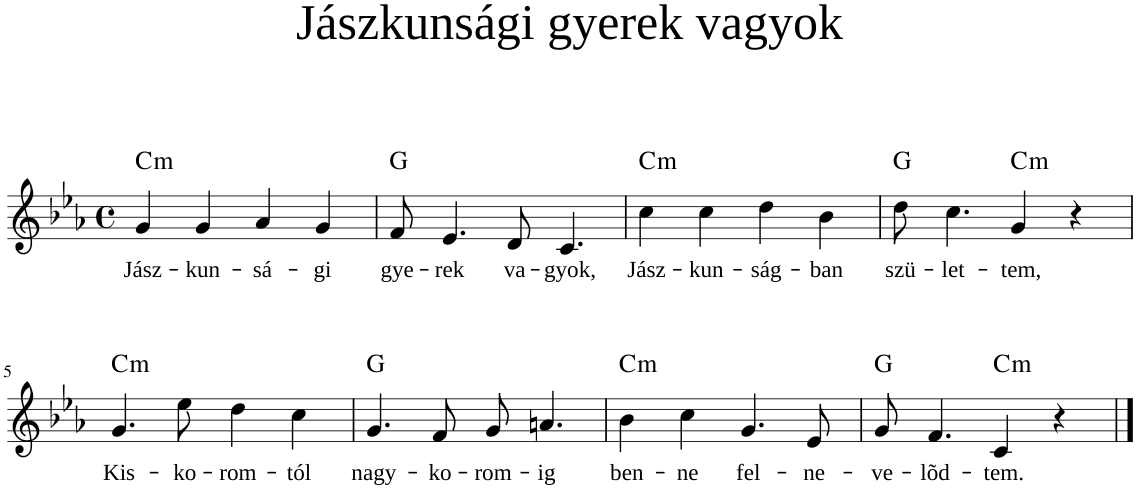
**kern	**text	**harte
*part1	*part1	*part1
*staff1	*staff1	*
*I"Piano	*	*
*I'Pno	*	*
*clefG2	*	*
*k[b-e-a-]	*	*
*M4/4	*	*
*met(c)	*	*
=1	=1	=1
!	!LO:LY:b	!LO:H:kt=m
4g/	Jász-	C:min
!	!LO:LY:b	!
4g/	-kun-	.
!	!LO:LY:b	!
4a-/	-sá-	.
!	!LO:LY:b	!
4g/	-gi	.
=2	=2	=2
!	!LO:LY:b	!
8f/	gye-	G:maj
!	!LO:LY:b	!
4.e-/	-rek	.
!	!LO:LY:b	!
8d/	va-	.
!	!LO:LY:b	!
4.c/	-gyok,	.
=3	=3	=3
!	!LO:LY:b	!LO:H:kt=m
4cc\	Jász-	C:min
!	!LO:LY:b	!
4cc\	-kun-	.
!	!LO:LY:b	!
4dd\	-ság-	.
!	!LO:LY:b	!
4b-\	-ban	.
=4	=4	=4
!	!LO:LY:b	!
8dd\	szü-	G:maj
!	!LO:LY:b	!
4.cc\	-let-	.
!	!LO:LY:b	!LO:H:kt=m
4g/	-tem,	C:min
4r	.	.
!!LO:LB:g=z
=5	=5	=5
!	!LO:LY:b	!LO:H:kt=m
4.g/	Kis-	C:min
!	!LO:LY:b	!
8ee-\	-ko-	.
!	!LO:LY:b	!
4dd\	-rom-	.
!	!LO:LY:b	!
4cc\	-tól	.
=6	=6	=6
!	!LO:LY:b	!
4.g/	nagy-	G:maj
!	!LO:LY:b	!
8f/	-ko-	.
!	!LO:LY:b	!
8g/	-rom-	.
!	!LO:LY:b	!
4.an/	-ig	.
=7	=7	=7
!	!LO:LY:b	!LO:H:kt=m
4b-\	ben-	C:min
!	!LO:LY:b	!
4cc\	-ne	.
!	!LO:LY:b	!
4.g/	fel-	.
!	!LO:LY:b	!
8e-/	-ne-	.
=8	=8	=8
!	!LO:LY:b	!
8g/	-ve-	G:maj
!	!LO:LY:b	!
4.f/	-lõd-	.
!	!LO:LY:b	!LO:H:kt=m
4c/	-tem.	C:min
4r	.	.
==	==	==
*-	*-	*-
